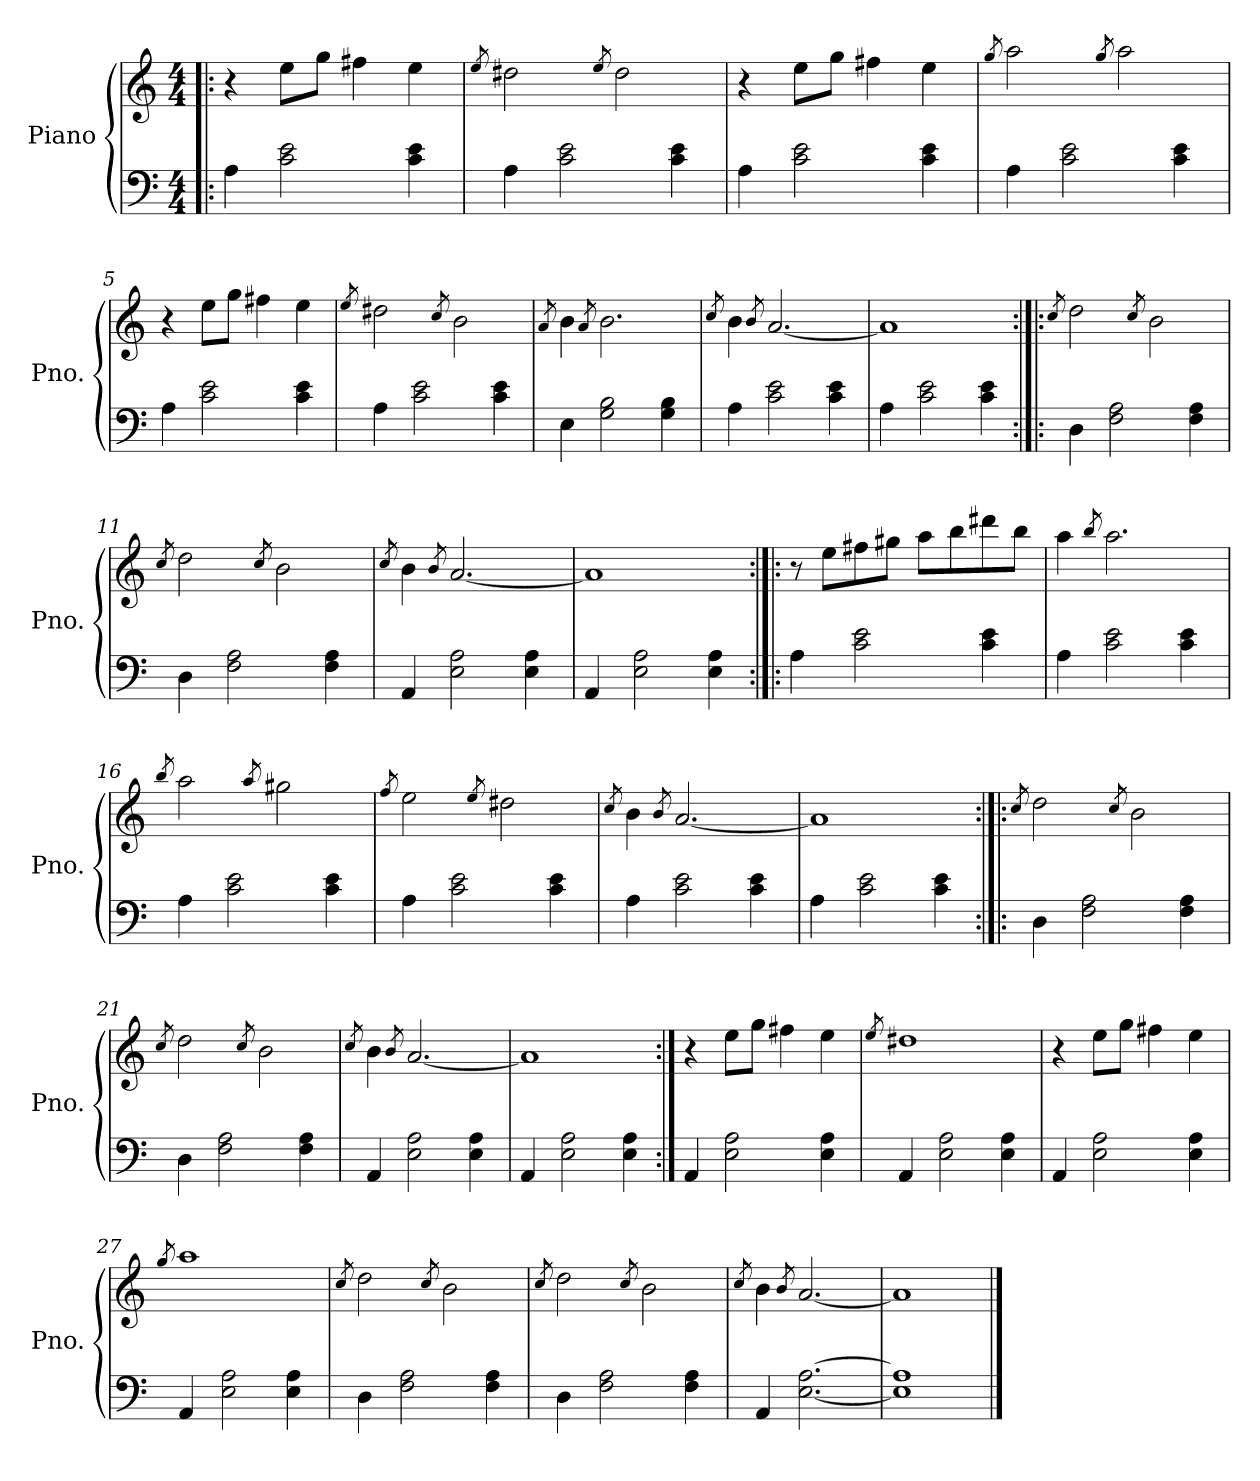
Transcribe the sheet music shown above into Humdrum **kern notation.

**kern	**kern
*part1	*part1
*staff2	*staff1
*I"Piano	*
*I'Pno.	*
*clefF4	*clefG2
*k[]	*k[]
*M4/4	*M4/4
*MM85	*MM85
=1!|:	=1!|:
4A\	4r
2c\ 2e\	8ee\L
.	8gg\J
.	4ff#X\
4c\ 4e\	4ee\
=2	=2
.	8qee/
4A\	2dd#X\
2c\ 2e\	.
.	8qee/
.	2dd#\
4c\ 4e\	.
=3	=3
4A\	4r
2c\ 2e\	8ee\L
.	8gg\J
.	4ff#X\
4c\ 4e\	4ee\
=4	=4
.	8qgg/
4A\	2aa\
2c\ 2e\	.
.	8qgg/
.	2aa\
4c\ 4e\	.
!!LO:LB:g=z
=5	=5
4A\	4r
2c\ 2e\	8ee\L
.	8gg\J
.	4ff#X\
4c\ 4e\	4ee\
=6	=6
.	8qee/
4A\	2dd#X\
2c\ 2e\	.
.	8qcc/
.	2b\
4c\ 4e\	.
=7	=7
.	8qa/
4E\	4b\
.	8qa/
2G\ 2B\	2.b\
4G\ 4B\	.
=8	=8
.	8qcc/
4A\	4b\
.	8qb/
2c\ 2e\	[2.a/
4c\ 4e\	.
=9	=9
4A\	1a]
2c\ 2e\	.
4c\ 4e\	.
!!LO:LB:g=z
=10:|!|:	=10:|!|:
.	8qcc/
4D\	2dd\
2F\ 2A\	.
.	8qcc/
.	2b\
4F\ 4A\	.
=11	=11
.	8qcc/
4D\	2dd\
2F\ 2A\	.
.	8qcc/
.	2b\
4F\ 4A\	.
=12	=12
.	8qcc/
4AA/	4b\
.	8qb/
2E\ 2A\	[2.a/
4E\ 4A\	.
=13	=13
4AA/	1a]
2E\ 2A\	.
4E\ 4A\	.
!!LO:LB:g=z
=14:|!|:	=14:|!|:
4A\	8r
.	8ee\L
2c\ 2e\	8ff#X\
.	8gg#X\J
.	8aa\L
.	8bb\
4c\ 4e\	8ddd#X\
.	8bb\J
=15	=15
4A\	4aa\
.	8qbb/
2c\ 2e\	2.aa\
4c\ 4e\	.
=16	=16
.	8qbb/
4A\	2aa\
2c\ 2e\	.
.	8qaa/
.	2gg#X\
4c\ 4e\	.
=17	=17
.	8qff/
4A\	2ee\
2c\ 2e\	.
.	8qee/
.	2dd#X\
4c\ 4e\	.
=18	=18
.	8qcc/
4A\	4b\
.	8qb/
2c\ 2e\	[2.a/
4c\ 4e\	.
=19	=19
4A\	1a]
2c\ 2e\	.
4c\ 4e\	.
!!LO:LB:g=z
=20:|!|:	=20:|!|:
.	8qcc/
4D\	2dd\
2F\ 2A\	.
.	8qcc/
.	2b\
4F\ 4A\	.
=21	=21
.	8qcc/
4D\	2dd\
2F\ 2A\	.
.	8qcc/
.	2b\
4F\ 4A\	.
=22	=22
.	8qcc/
4AA/	4b\
.	8qb/
2E\ 2A\	[2.a/
4E\ 4A\	.
=23	=23
4AA/	1a]
2E\ 2A\	.
4E\ 4A\	.
!!LO:PB:g=z
=24:|!	=24:|!
4AA/	4r
2E\ 2A\	8ee\L
.	8gg\J
.	4ff#X\
4E\ 4A\	4ee\
=25	=25
.	8qee/
4AA/	1dd#X
2E\ 2A\	.
4E\ 4A\	.
=26	=26
4AA/	4r
2E\ 2A\	8ee\L
.	8gg\J
.	4ff#X\
4E\ 4A\	4ee\
=27	=27
.	8qgg/
4AA/	1aa
2E\ 2A\	.
4E\ 4A\	.
!!LO:LB:g=z
=28	=28
.	8qcc/
4D\	2dd\
2F\ 2A\	.
.	8qcc/
.	2b\
4F\ 4A\	.
=29	=29
.	8qcc/
4D\	2dd\
2F\ 2A\	.
.	8qcc/
.	2b\
4F\ 4A\	.
=30	=30
.	8qcc/
4AA/	4b\
.	8qb/
[2.E\ [2.A\	[2.a/
=31	=31
1E] 1A]	1a]
==	==
*-	*-
